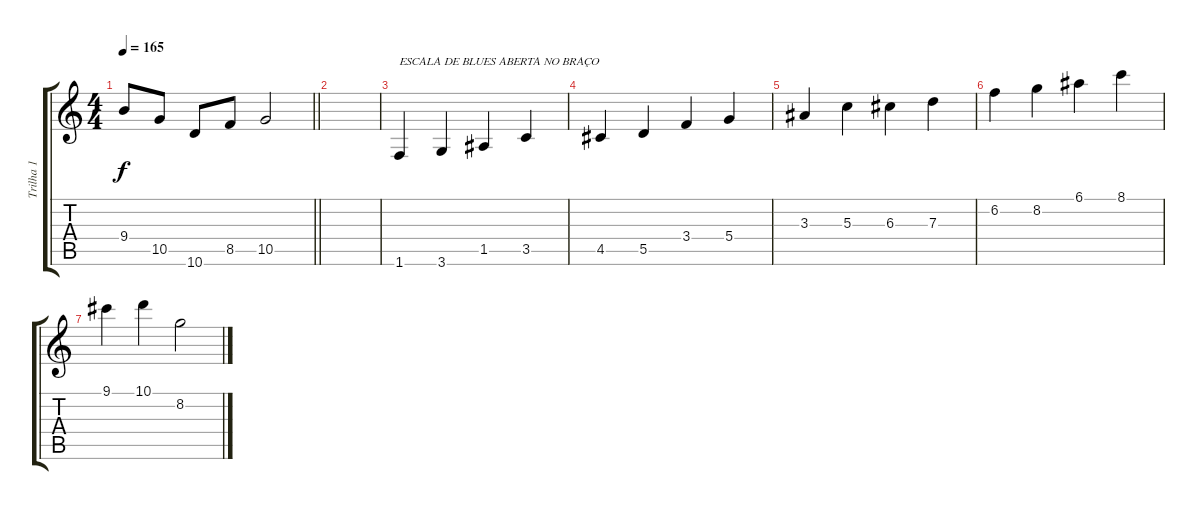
\track ("Trilha 1" "Trilha 1") {instrument overdrivenguitar}
\staff {score tabs}
\tuning (E4 B3 G3 D3 A2 E2) {hide}
\ts (4 4)
\tempo 165
\clef g2
\barLineRight lightlight
\ks c
9.4.8{dy f} 10.5.8 10.6.8 8.5.8 10.5.2 |
|
1.6.4{txt "ESCALA DE BLUES ABERTA NO BRAÇO"} 3.6.4 1.5.4 3.5.4 |
4.5.4 5.5.4 3.4.4 5.4.4 |
3.3.4 5.3.4 6.3.4 7.3.4 |
6.2.4 8.2.4 6.1.4 8.1.4 |
9.1.4 10.1.4 8.2.2
